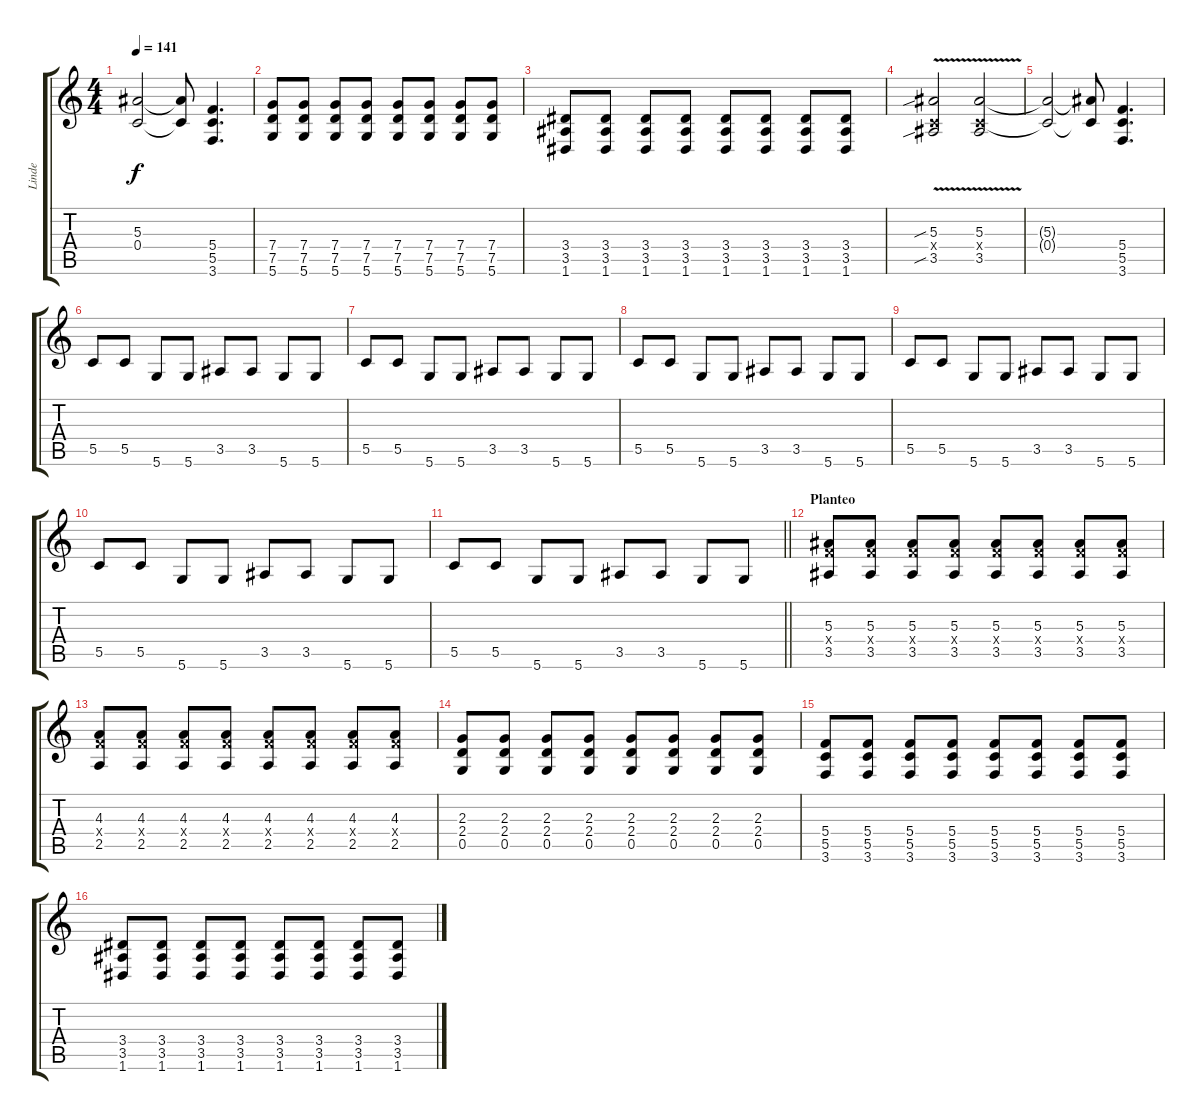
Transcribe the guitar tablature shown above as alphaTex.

\track ("Linde" "Linde") {instrument overdrivenguitar}
\staff {score tabs}
\tuning (D4 A3 F3 C3 G2 D2) {hide}
\ts (4 4)
\tempo 141
\clef g2
\ks c
(5.3{t} 0.4{t}).2{dy f} (5.3{t} 0.4{t}).8 (5.4 5.5 3.6).4{d} |
(7.4 7.5 5.6).8 (7.4 7.5 5.6).8 (7.4 7.5 5.6).8 (7.4 7.5 5.6).8 (7.4 7.5 5.6).8 (7.4 7.5 5.6).8 (7.4 7.5 5.6).8 (7.4 7.5 5.6).8 |
(3.4 3.5 1.6).8 (3.4 3.5 1.6).8 (3.4 3.5 1.6).8 (3.4 3.5 1.6).8 (3.4 3.5 1.6).8 (3.4 3.5 1.6).8 (3.4 3.5 1.6).8 (3.4 3.5 1.6).8 |
(5.3{sib} 0.4{x} 3.5{v sib}).2 (5.3 0.4{x} 3.5{v}).2 |
(5.3{t} 0.4{t}).2 (5.3{t} 0.4{t}).8 (5.4 5.5 3.6).4{d} |
5.5.8 5.5.8 5.6.8 5.6.8 3.5.8 3.5.8 5.6.8 5.6.8 |
5.5.8 5.5.8 5.6.8 5.6.8 3.5.8 3.5.8 5.6.8 5.6.8 |
5.5.8 5.5.8 5.6.8 5.6.8 3.5.8 3.5.8 5.6.8 5.6.8 |
5.5.8 5.5.8 5.6.8 5.6.8 3.5.8 3.5.8 5.6.8 5.6.8 |
5.5.8 5.5.8 5.6.8 5.6.8 3.5.8 3.5.8 5.6.8 5.6.8 |
\barLineRight lightlight
5.5.8 5.5.8 5.6.8 5.6.8 3.5.8 3.5.8 5.6.8 5.6.8 |
\section ("" "Planteo")
(5.3 5.4{x} 3.5).8 (5.3 5.4{x} 3.5).8 (5.3 5.4{x} 3.5).8 (5.3 5.4{x} 3.5).8 (5.3 5.4{x} 3.5).8 (5.3 5.4{x} 3.5).8 (5.3 5.4{x} 3.5).8 (5.3 5.4{x} 3.5).8 |
(4.3 5.4{x} 2.5).8 (4.3 5.4{x} 2.5).8 (4.3 5.4{x} 2.5).8 (4.3 5.4{x} 2.5).8 (4.3 5.4{x} 2.5).8 (4.3 5.4{x} 2.5).8 (4.3 5.4{x} 2.5).8 (4.3 5.4{x} 2.5).8 |
(2.3 2.4 0.5).8 (2.3 2.4 0.5).8 (2.3 2.4 0.5).8 (2.3 2.4 0.5).8 (2.3 2.4 0.5).8 (2.3 2.4 0.5).8 (2.3 2.4 0.5).8 (2.3 2.4 0.5).8 |
(5.4 5.5 3.6).8 (5.4 5.5 3.6).8 (5.4 5.5 3.6).8 (5.4 5.5 3.6).8 (5.4 5.5 3.6).8 (5.4 5.5 3.6).8 (5.4 5.5 3.6).8 (5.4 5.5 3.6).8 |
(3.4 3.5 1.6).8 (3.4 3.5 1.6).8 (3.4 3.5 1.6).8 (3.4 3.5 1.6).8 (3.4 3.5 1.6).8 (3.4 3.5 1.6).8 (3.4 3.5 1.6).8 (3.4 3.5 1.6).8
